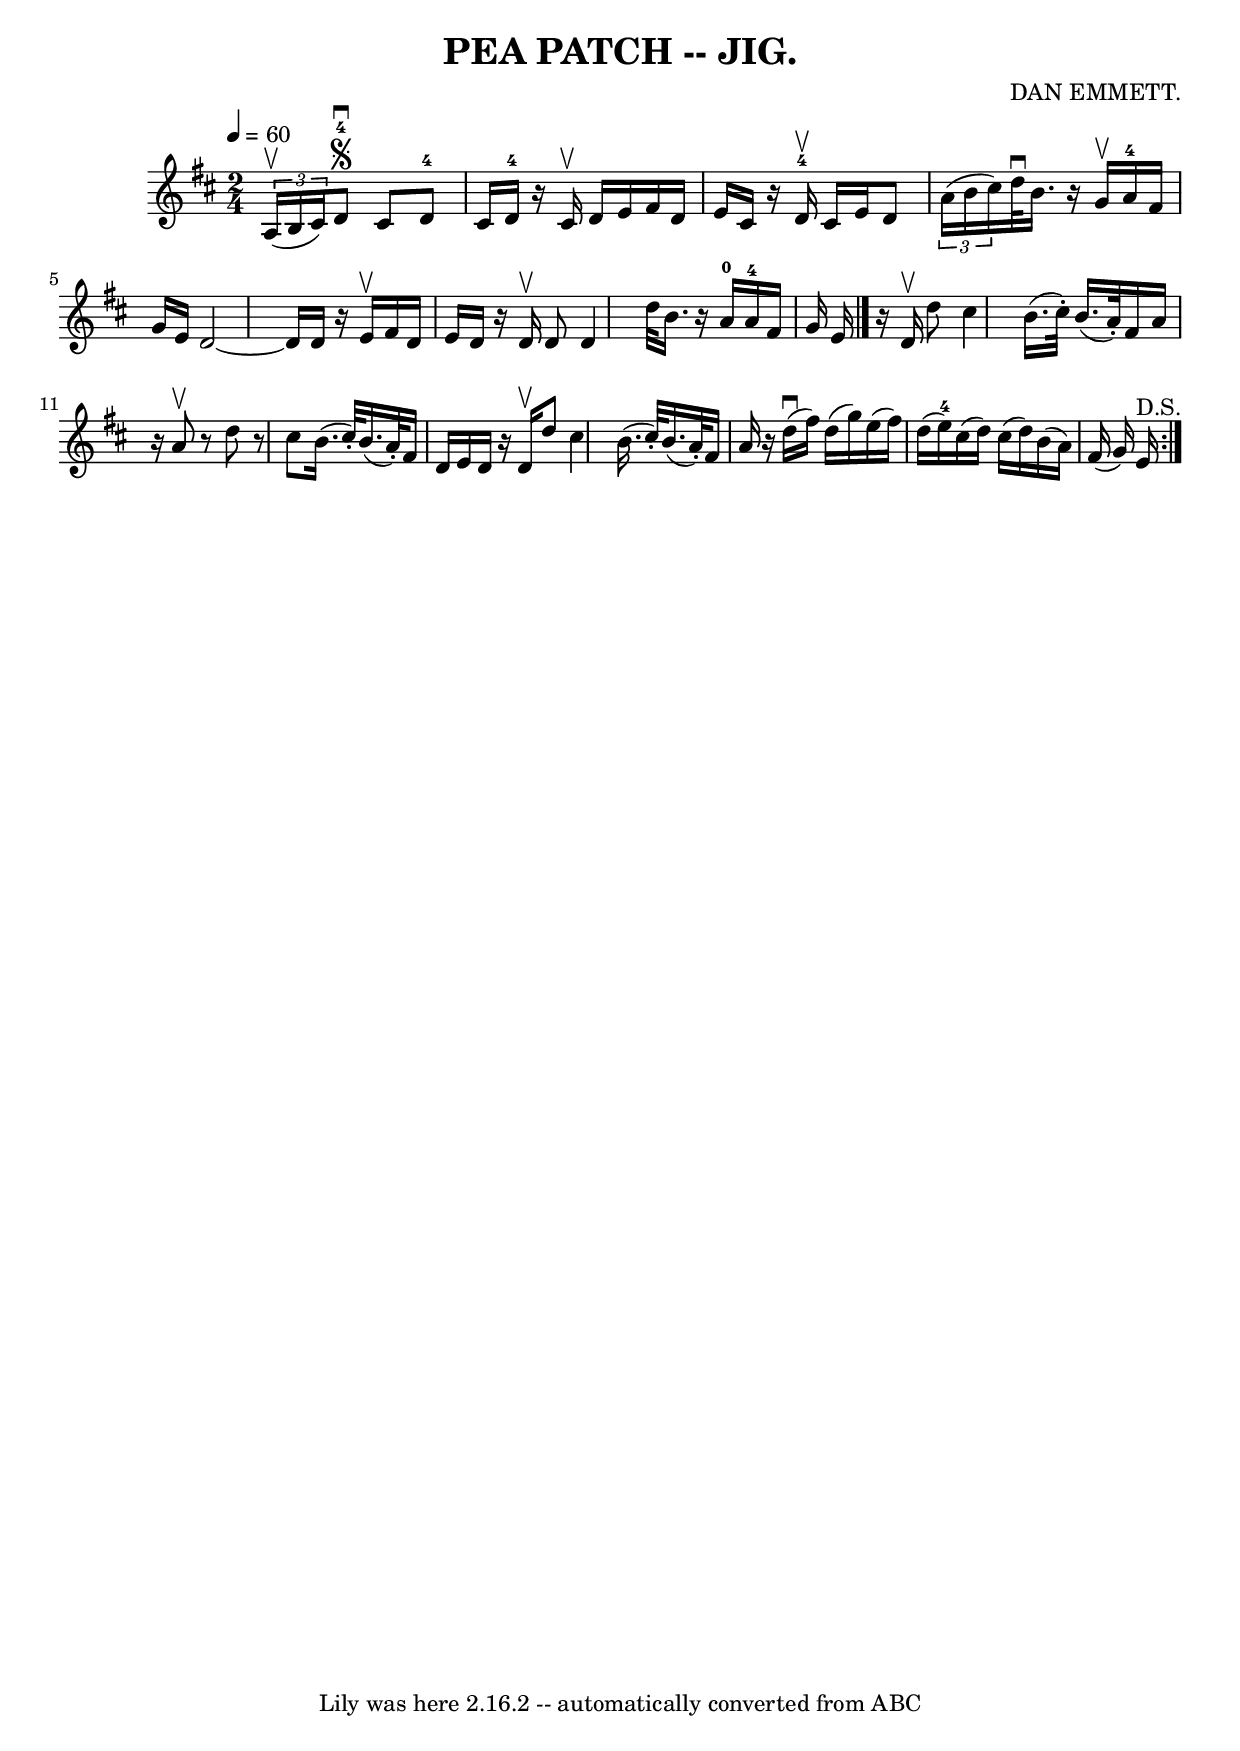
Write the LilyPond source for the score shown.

\version "2.7.40"
\include "Mammoth.ily"
\header {
	%% book = "Coles pg. 82.4"
	composer = "DAN EMMETT."
	crossRefNumber = "1"
	footnotes = ""
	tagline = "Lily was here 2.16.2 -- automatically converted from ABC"
	title = "PEA PATCH -- JIG."
}
voicedefault =  {


\time 2/4 \tempo  4=60
 \key d \major   \times 2/3 { a16 (^\upbow b16 cis'16) }   |
   
 d'8-4^\segno^\downbow cis'8 d'8-4 cis'16 d'16-4   
|
   r16 cis'16^\upbow d'16 e'16 fis'16 d'16 e'16    
cis'16  |
   r16 d'16-4^\upbow cis'16 e'16 d'8    
\times 2/3 { a'16 (b'16 cis''16) }   |
 d''32^\downbow   
b'16.    r16 g'16^\upbow a'16-4 fis'16 g'16 e'16  |
    
 d'2   ~    |
 d'16 d'16    r16 e'16^\upbow fis'16 d'16    
e'16 d'16    |
   r16 d'16^\upbow d'8 d'4  |
 d''32    
b'16.    r16 a'16-0 a'16-4 fis'16 g'16 e'16  \bar "|."    
 \repeat volta 2 {   r16 d'16^\upbow d''8 cis''4    |
 b'16. (
 cis''32 -.) b'16. (a'32 -.) fis'16 a'16    r16 a'8^\upbow   
|
   r8 d''8    r8 cis''8  |
 b'16. (cis''32 -.) b'16. 
(a'32 -.) fis'16 d'16 e'16 d'16  |
     r16 d'16 
^\upbow d''8 cis''4    |
 b'16. (cis''32 -.) b'16. (a'32 
-.) fis'16 a'16    r16 d''16 (^\downbow   |
 fis''16)   
d''16 (g''16) e''16 (fis''16) d''16 (e''16-4) cis''16 
(|
 d''16) cis''16 (d''16) b'16 (a'16) fis'16 (
 g'16) e'16^"D.S."   }   
}

\score{
    <<

	\context Staff="default"
	{
	    \voicedefault 
	}

    >>
	\layout {
	}
	\midi {}
}
